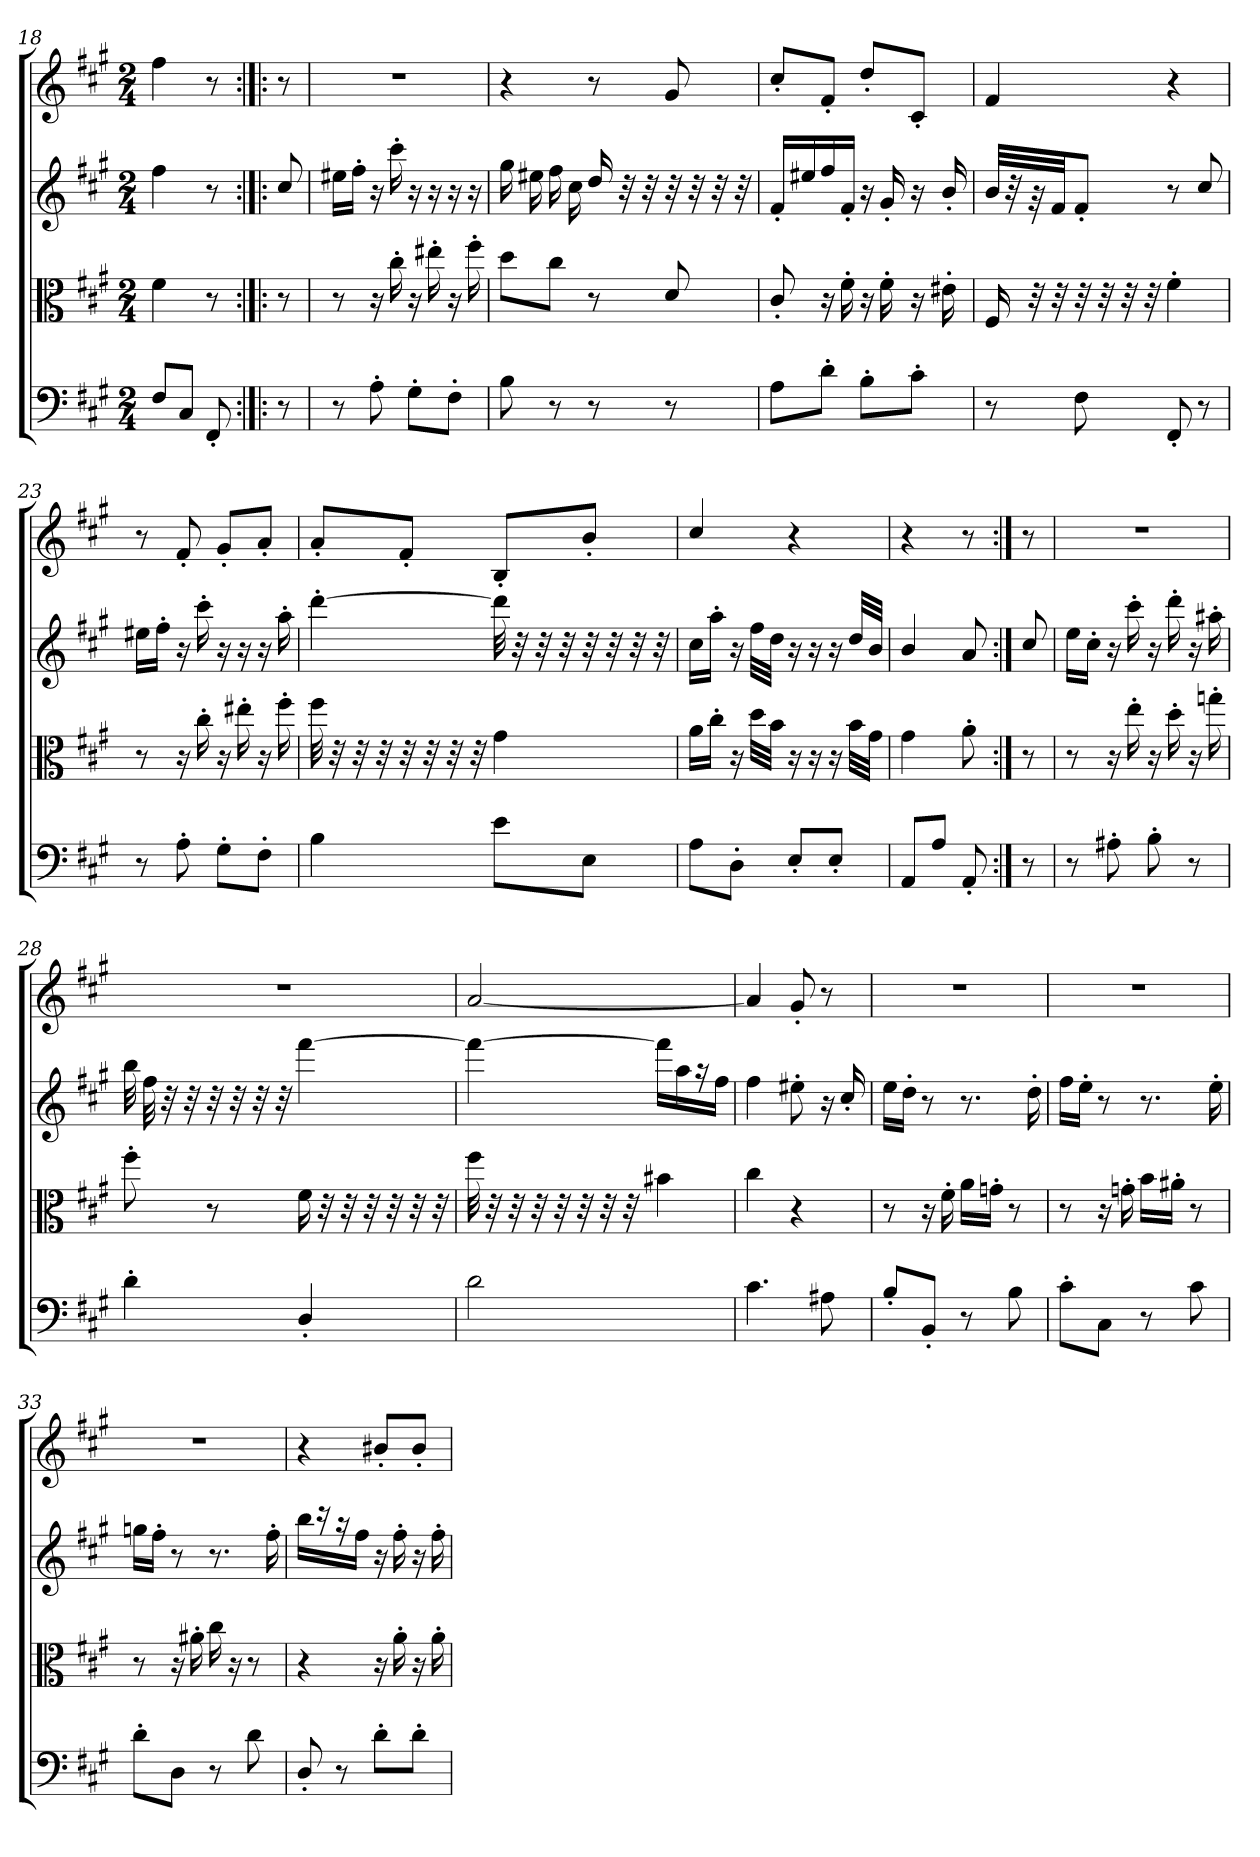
**kern	**kern	**kern	**kern
*part4	*part3	*part2	*part1
*staff4	*staff3	*staff2	*staff1
*clefF4	*clefC3	*clefG2	*clefG2
*k[f#c#g#]	*k[f#c#g#]	*k[f#c#g#]	*k[f#c#g#]
*f#:	*f#:	*f#:	*f#:
*M2/4	*M2/4	*M2/4	*M2/4
=18	=18	=18	=18
8F#/L	4f#\	4ff#\	4ff#\
8C#/J	.	.	.
8FF#'/	8r	8r	8r
=:|!|:	=:|!|:	=:|!|:	=:|!|:
8r	8r	8cc#/	8r
=19	=19	=19	=19
8r	8r	16ee#X\LL	2r
.	.	16ff#'\JJ	.
8A'\	16r	16r	.
.	16cc#'\	16ccc#'\	.
8G#'\L	16r	16r	.
.	16ee#X'\	16r	.
8F#'\J	16r	16r	.
.	16ff#'\	16r	.
=20	=20	=20	=20
8B\	8dd\L	16gg#\	4r
.	.	16ee#X\	.
8r	8cc#\J	16ff#\	.
.	.	16cc#\	.
8r	8r	16dd/	8r
.	.	32r	.
.	.	32r	.
8r	8d/	32r	8g#/
.	.	32r	.
.	.	32r	.
.	.	32r	.
=21	=21	=21	=21
8A\L	8c#'/	16f#'/LL	8cc#'/L
.	.	16ee#X/	.
8d'\J	16r	16ff#/	8f#'/J
.	16f#'\	16f#'/JJ	.
8B'\L	16r	16r	8dd'/L
.	16f#'\	16g#'/	.
8c#'\J	16r	16r	8c#'/J
.	16e#X'\	16b'/	.
=22	=22	=22	=22
8r	16F#/	32b/LLL	4f#/
.	.	32r	.
.	32r	32r	.
.	32r	32f#/JJ	.
8F#\	32r	8f#'/J	.
.	32r	.	.
.	32r	.	.
.	32r	.	.
8FF#'/	4f#'\	8r	4r
8r	.	8cc#/	.
=23	=23	=23	=23
8r	8r	16ee#X\LL	8r
.	.	16ff#'\JJ	.
8A'\	16r	16r	8f#'/
.	16cc#'\	16ccc#'\	.
8G#'\L	16r	16r	8g#'/L
.	16ee#X'\	16r	.
8F#'\J	16r	16r	8a'/J
.	16ff#'\	16aa'\	.
=24	=24	=24	=24
4B\	32ff#\	[4ddd'\	8a'/L
.	32r	.	.
.	32r	.	.
.	32r	.	.
.	32r	.	8f#'/J
.	32r	.	.
.	32r	.	.
.	32r	.	.
8e\L	4g#\	32ddd\]	8B'/L
.	.	32r	.
.	.	32r	.
.	.	32r	.
8E\J	.	32r	8b'/J
.	.	32r	.
.	.	32r	.
.	.	32r	.
=25	=25	=25	=25
8A\L	16a\LL	16cc#\LL	4cc#/
.	16cc#'\JJ	16aa'\JJ	.
8D'\J	16r	16r	.
.	32dd\LLL	32ff#\LLL	.
.	32b\JJJ	32dd\JJJ	.
8E'/L	16r	16r	4r
.	16r	16r	.
8E'/J	16r	16r	.
.	32b\LLL	32dd/LLL	.
.	32g#\JJJ	32b/JJJ	.
=26	=26	=26	=26
8AA/L	4g#\	4b/	4r
8A/J	.	.	.
8AA'/	8a'\	8a/	8r
=:|!	=:|!	=:|!	=:|!
8r	8r	8cc#/	8r
=27	=27	=27	=27
8r	8r	16ee\LL	2r
.	.	16cc#'\JJ	.
8A#X'\	16r	16r	.
.	16ee'\	16ccc#'\	.
8B'\	16r	16r	.
.	16dd'\	16ddd'\	.
8r	16r	16r	.
.	16ggn'\	16aa#X'\	.
=28	=28	=28	=28
4d'\	8ff#'\	32bb\	2r
.	.	32ff#\	.
.	.	32r	.
.	.	32r	.
.	8r	32r	.
.	.	32r	.
.	.	32r	.
.	.	32r	.
4D'/	16f#\	[4fff#\	.
.	32r	.	.
.	32r	.	.
.	32r	.	.
.	32r	.	.
.	32r	.	.
.	32r	.	.
=29	=29	=29	=29
2d\	32ff#\	4fff#\_	[2a/
.	32r	.	.
.	32r	.	.
.	32r	.	.
.	32r	.	.
.	32r	.	.
.	32r	.	.
.	32r	.	.
.	4b#X\	16fff#\LL]	.
.	.	16aa\	.
.	.	16r	.
.	.	16ff#\JJ	.
=30	=30	=30	=30
4.c#\	4cc#\	4ff#\	4a/]
.	4r	8ee#X'\	8g#'/
8A#X\	.	16r	8r
.	.	16cc#'/	.
=31	=31	=31	=31
8B'/L	8r	16ee\LL	2r
.	.	16dd'\JJ	.
8BB'/J	16r	8r	.
.	16f#'\	.	.
8r	16a\LL	8.r	.
.	16gn'\JJ	.	.
8B\	8r	.	.
.	.	16dd'\	.
=32	=32	=32	=32
8c#'\L	8r	16ff#\LL	2r
.	.	16ee'\JJ	.
8C#\J	16r	8r	.
.	16gn'\	.	.
8r	16b\LL	8.r	.
.	16a#X'\JJ	.	.
8c#\	8r	.	.
.	.	16ee'\	.
=33	=33	=33	=33
8d'\L	8r	16ggn\LL	2r
.	.	16ff#'\JJ	.
8D\J	16r	8r	.
.	16a#X'\	.	.
8r	16cc#\	8.r	.
.	16r	.	.
8d\	8r	.	.
.	.	16ff#'\	.
=34	=34	=34	=34
8D'/	4r	16bb\LL	4r
.	.	16r	.
8r	.	16r	.
.	.	16ff#\JJ	.
8d'\L	16r	16r	8b#X'/L
.	16a'\	16ff#'\	.
8d'\J	16r	16r	8b#'/J
.	16a'\	16ff#'\	.
=	=	=	=
*-	*-	*-	*-
